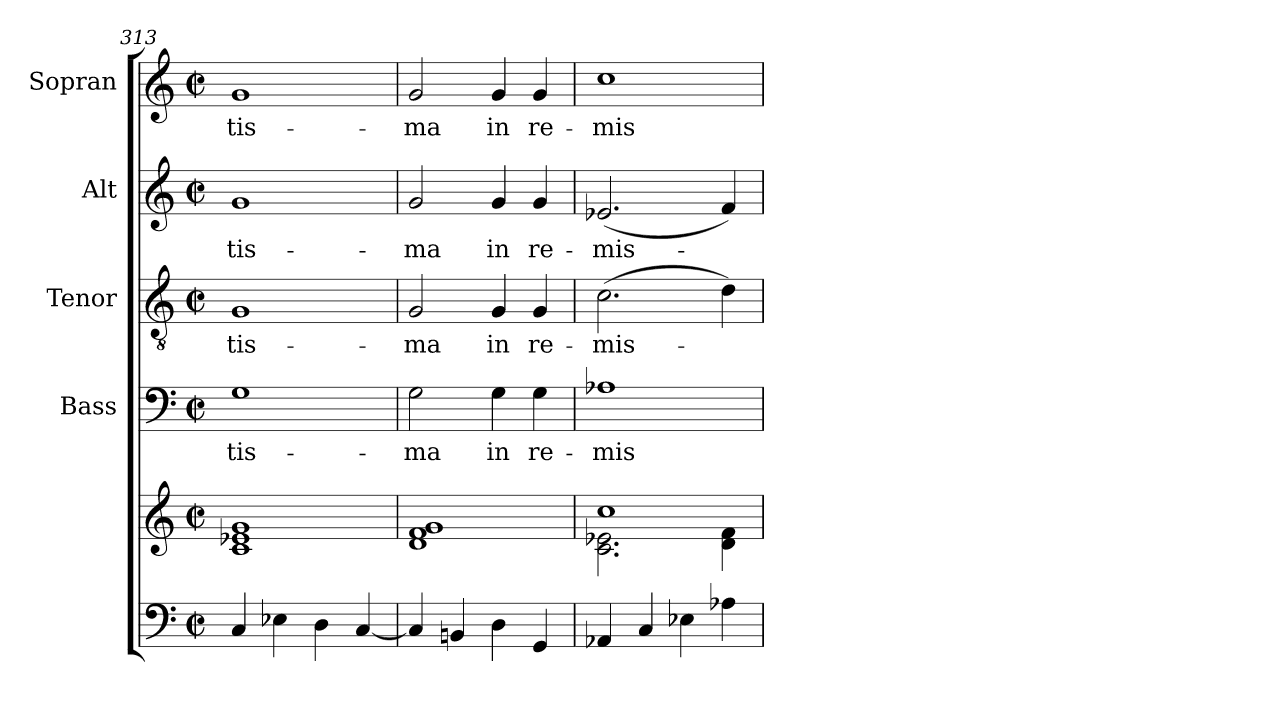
**kern	**kern	**kern	**text	**kern	**text	**kern	**text	**kern	**text
*part5	*part5	*part4	*part4	*part3	*part3	*part2	*part2	*part1	*part1
*staff6	*staff5	*staff4	*staff4	*staff3	*staff3	*staff2	*staff2	*staff1	*staff1
*	*	*I"Bass	*	*I"Tenor	*	*I"Alt	*	*I"Sopran	*
*	*	*I'B.	*	*I'T.	*	*I'A.	*	*I'S.	*
!!LO:LB:g=z
*clefF4	*clefG2	*clefF4	*	*clefGv2	*	*clefG2	*	*clefG2	*
*k[]	*k[]	*k[]	*	*k[]	*	*k[]	*	*k[]	*
*C:	*C:	*C:	*	*C:	*	*C:	*	*C:	*
*M2/2	*M2/2	*M2/2	*	*M2/2	*	*M2/2	*	*M2/2	*
*met(c|)	*met(c|)	*met(c|)	*	*met(c|)	*	*met(c|)	*	*met(c|)	*
=313	=313	=313	=313	=313	=313	=313	=313	=313	=313
!	!	!	!LO:LY:b	!	!LO:LY:b	!	!LO:LY:b	!	!LO:LY:b
4C/	1c 1e-X 1g	1G	-tis-	1G	-tis-	1g	-tis-	1g	-tis-
4E-X\	.	.	.	.	.	.	.	.	.
4D\	.	.	.	.	.	.	.	.	.
[4C/	.	.	.	.	.	.	.	.	.
=314	=314	=314	=314	=314	=314	=314	=314	=314	=314
!	!	!	!LO:LY:b	!	!LO:LY:b	!	!LO:LY:b	!	!LO:LY:b
4C/]	1d 1f 1g	2G\	-ma	2G/	-ma	2g/	-ma	2g/	-ma
4BBn/	.	.	.	.	.	.	.	.	.
!	!	!	!LO:LY:b	!	!LO:LY:b	!	!LO:LY:b	!	!LO:LY:b
4D\	.	4G\	in	4G/	in	4g/	in	4g/	in
!	!	!	!LO:LY:b	!	!LO:LY:b	!	!LO:LY:b	!	!LO:LY:b
4GG/	.	4G\	re-	4G/	re-	4g/	re-	4g/	re-
=315	=315	=315	=315	=315	=315	=315	=315	=315	=315
*	*^	*	*	*	*	*	*	*	*
!	!	!	!	!LO:LY:b	!	!LO:LY:b	!	!LO:LY:b	!	!LO:LY:b
4AA-X/	1cc	2.c\ 2.e-X\	1A-X	-mis-	(>2.c\	-mis-	(<2.e-X/	-mis-	1cc	-mis-
4C/	.	.	.	.	.	.	.	.	.	.
4E-X\	.	.	.	.	.	.	.	.	.	.
4A-X\	.	4d\ 4f\	.	.	4d\)	.	4f/)	.	.	.
*	*v	*v	*	*	*	*	*	*	*	*
=	=	=	=	=	=	=	=	=	=
*-	*-	*-	*-	*-	*-	*-	*-	*-	*-
